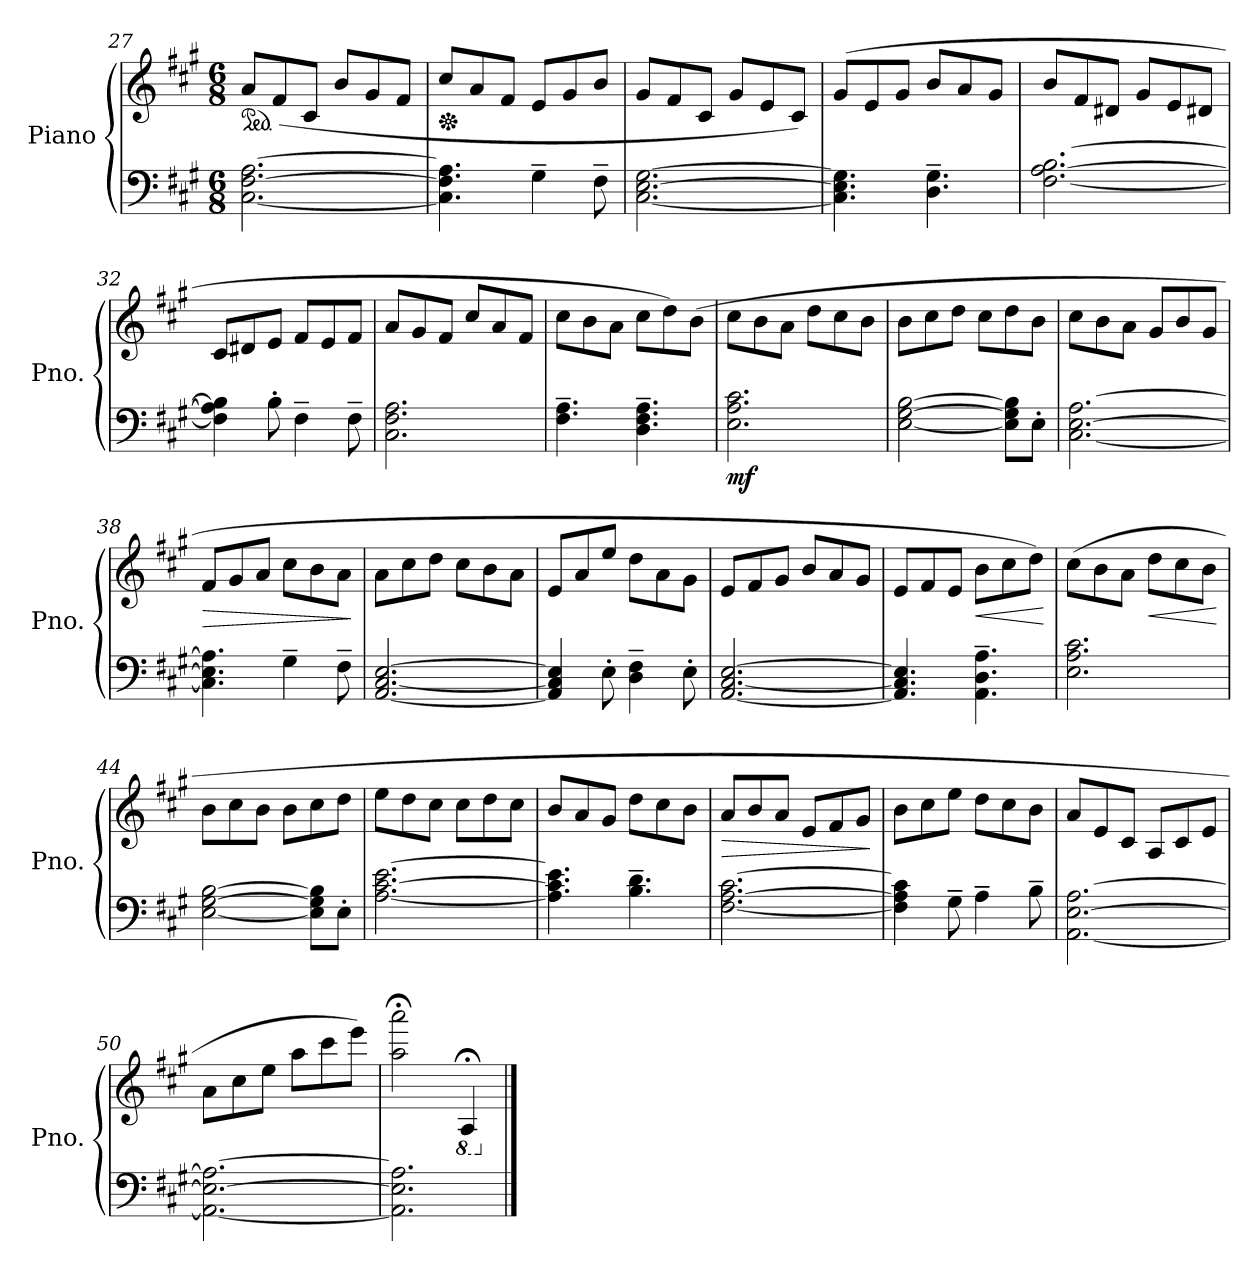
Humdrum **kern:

**kern	**kern	**dynam
*part1	*part1	*part1
*staff2	*staff1	*staff1/2
*I"Piano	*	*
*I'Pno.	*	*
*clefF4	*clefG2	*
*k[f#c#g#]	*k[f#c#g#]	*
*M6/8	*M6/8	*
*	*ped	*
=27	=27	=27
!	!	!LO:DY:b=2
!	!	!LO:DY:n=1:a
[2.C#\ [2.F#\ [2.A\	8a/L	mp ff
.	(8f#/	.
.	8c#/J	.
.	8b/L	.
.	8g#/	.
.	8f#/J	.
=28	=28	=28
*	*Xped	*
!	!	!LO:DY:b=2
!	!	!LO:DY:n=1:a
4.C#\] 4.F#\] 4.A\]	8cc#/L	mp pp
.	8a/	.
.	8f#/J	.
4G#~\	8e/L	.
.	8g#/	.
8F#~\	8b/J	.
=29	=29	=29
[2.C#\ [2.E\ [2.G#\	8g#/L	.
.	8f#/	.
.	8c#/J	.
.	8g#/L	.
.	8e/	.
.	8c#/J)	.
!!LO:PB:g=z
=30	=30	=30
4.C#\] 4.E\] 4.G#\]	(8g#/L	.
.	8e/	.
.	8g#/J	.
4.D\~ 4.G#\~	8b/L	.
.	8a/	.
.	8g#/J	.
=31	=31	=31
[2.F#\ [2.A\ [2.B\	8b/L	.
.	8f#/	.
.	8d#X/J	.
.	8g#/L	.
.	8e/	.
.	8d#X/J	.
=32	=32	=32
4F#\] 4A\] 4B\]	8c#/L	.
.	8d#X/	.
8B'\	8e/J	.
4F#~\	8f#/L	.
.	8e/	.
8F#~\	8f#/J	.
=33	=33	=33
2.C#\ 2.F#\ 2.A\	8a/L	.
.	8g#/	.
.	8f#/J	.
.	8cc#/L	.
.	8a/	.
.	8f#/J	.
=34	=34	=34
4.F#\~ 4.A\~	8cc#\L	.
.	8b\	.
.	8a\J	.
4.D\~ 4.F#\~ 4.A\~	8cc#\L	.
.	8dd\)	.
.	(8b\J	.
=35	=35	=35
!	!	!LO:DY:b=2
2.E\ 2.A\ 2.c#\	8cc#\L	mf
.	8b\	.
.	8a\J	.
.	8dd\L	.
.	8cc#\	.
.	8b\J	.
!!LO:LB:g=z
=36	=36	=36
[2E\ [2G#\ [2B\	8b\L	.
.	8cc#\	.
.	8dd\J	.
.	8cc#\L	.
8E\] 8G#\] 8B\]L	8dd\	.
8E'\J	8b\J	.
=37	=37	=37
[2.C#\ [2.E\ [2.A\	8cc#\L	.
.	8b\	.
.	8a\J	.
.	8g#/L	.
.	8b/	.
.	8g#/J	.
=38	=38	=38
!	!	!LO:HP:b
4.C#\] 4.E\] 4.A\]	8f#/L	>
.	8g#/	.
.	8a/J	.
4G#~\	8cc#\L	.
.	8b\	.
8F#~\	8a\J	.
.	.	]
=39	=39	=39
!	!	!LO:DY:b=2
!	!	!LO:DY:n=1:a
[2.AA/ [2.C#/ [2.E/	8a\L	mp pp
.	8cc#\	.
.	8dd\J	.
.	8cc#\L	.
.	8b\	.
.	8a\J	.
=40	=40	=40
4AA/] 4C#/] 4E/]	8e/L	.
.	8a/	.
8E'\	8ee/J	.
4D\~ 4F#\~	8dd\L	.
.	8a\	.
8E'\	8g#\J	.
=41	=41	=41
[2.AA/ [2.C#/ [2.E/	8e/L	.
.	8f#/	.
.	8g#/J	.
.	8b/L	.
.	8a/	.
.	8g#/J	.
!!LO:LB:g=z
=42	=42	=42
4.AA/] 4.C#/] 4.E/]	8e/L	.
.	8f#/	.
.	8e/J	.
!	!	!LO:HP:b
4.AA\~ 4.D\~ 4.A\~	8b\L	<
.	8cc#\	.
.	8dd\J)	.
.	.	[
=43	=43	=43
!	!	!LO:DY:b=2
!	!	!LO:DY:n=1:a
2.E\ 2.A\ 2.c#\	(8cc#\L	mf mp
.	8b\	.
.	8a\J	.
!	!	!LO:HP:b
.	8dd\L	<
.	8cc#\	.
.	8b\J	.
.	.	[
=44	=44	=44
!	!	!LO:DY:b=2
!	!	!LO:DY:n=1:a
[2E\ [2G#\ [2B\	8b\L	f mf
.	8cc#\	.
.	8b\J	.
.	8b\L	.
8E\] 8G#\] 8B\]L	8cc#\	.
8E'\J	8dd\J	.
=45	=45	=45
[2.A\ [2.c#\ [2.e\	8ee\L	.
.	8dd\	.
.	8cc#\J	.
.	8cc#\L	.
.	8dd\	.
.	8cc#\J	.
=46	=46	=46
4.A\] 4.c#\] 4.e\]	8b/L	.
.	8a/	.
.	8g#/J	.
4.B\~ 4.d\~	8dd\L	.
.	8cc#\	.
.	8b\J	.
=47	=47	=47
!	!	!LO:HP:b
[2.F#\ [2.A\ [2.c#\	8a/L	>
.	8b/	.
.	8a/J	.
.	8e/L	.
.	8f#/	.
.	8g#/J	.
.	.	]
!!LO:LB:g=z
=48	=48	=48
!	!	!LO:DY:b=2
!	!	!LO:DY:n=1:a
4F#\] 4A\] 4c#\]	8b\L	mp p
.	8cc#\	.
8G#~\	8ee\J	.
4A~\	8dd\L	.
.	8cc#\	.
8B~\	8b\J	.
=49	=49	=49
[2.AA\ [2.E\ [2.A\	8a/L	.
.	8e/	.
.	8c#/J	.
.	8A/L	.
.	8c#/	.
.	8e/J	.
=50	=50	=50
2.AA\_ 2.E\_ 2.A\_	8a\L	.
.	8cc#\	.
.	8ee\J	.
.	8aa\L	.
.	8ccc#\	.
.	8eee\J)	.
=51	=51	=51
2.AA\] 2.E\] 2.A\]	2aa\;< 2aaa\;<	.
*	*8ba	*
.	4AA;</	.
*	*X8ba	*
==	==	==
*-	*-	*-
